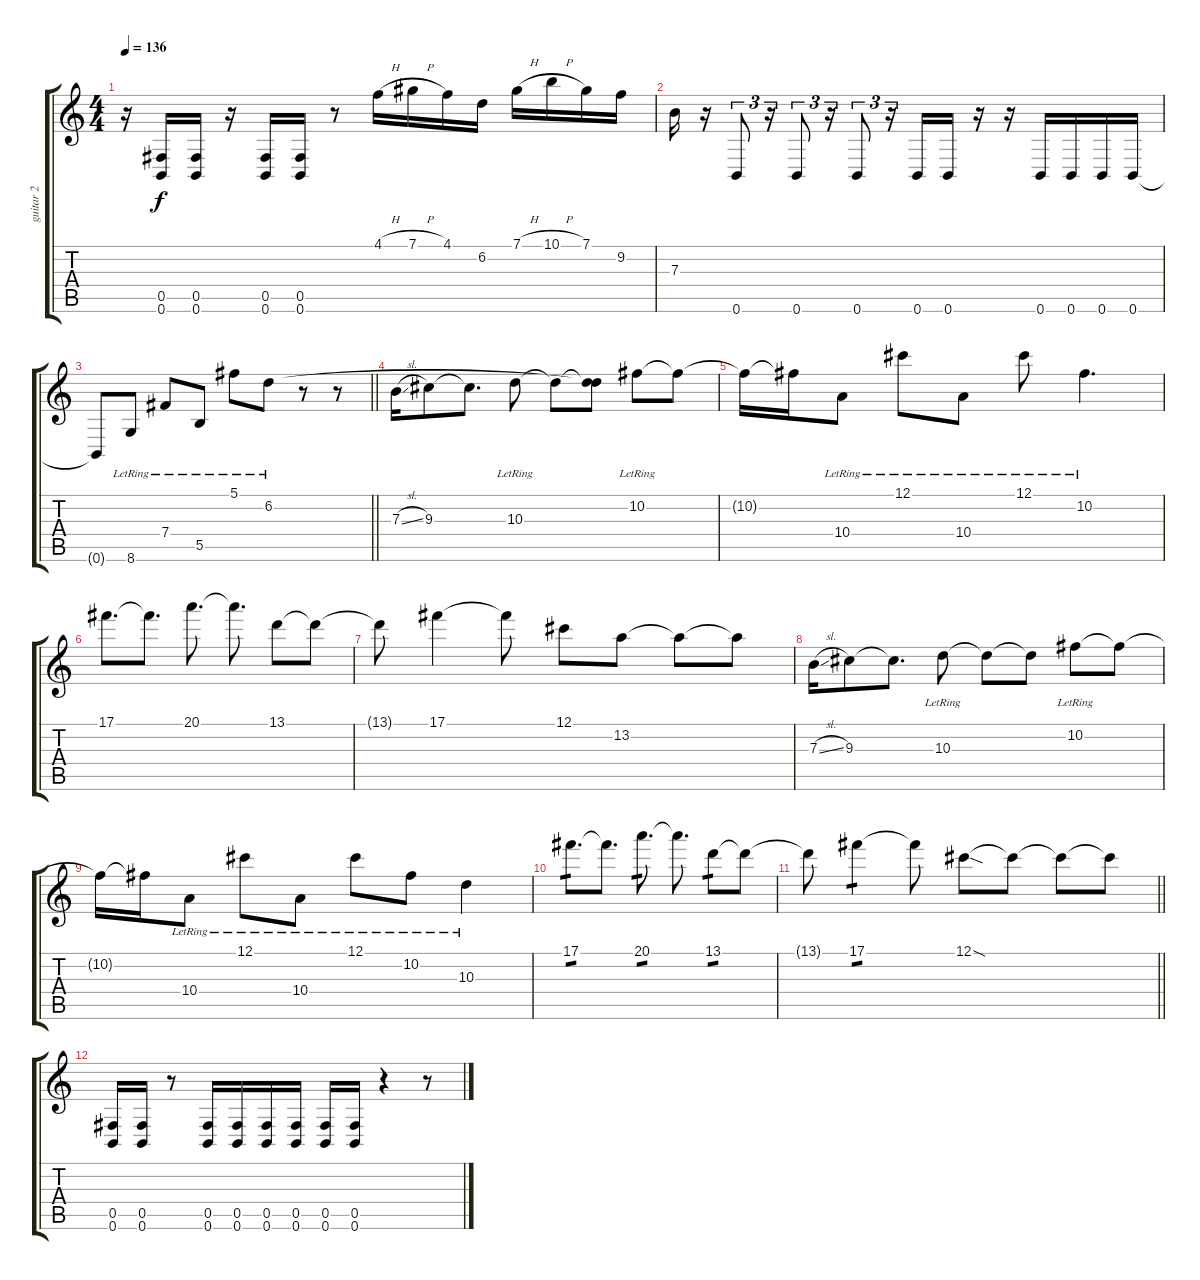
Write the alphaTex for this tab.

\track ("guitar 2" "guitar 2") {instrument distortionguitar}
\staff {score tabs}
\tuning (Db4 Ab3 E3 B2 Gb2 B1) {hide}
\ts (4 4)
\tempo 136
\clef g2
\ks c
r.16{dy f} (0.5 0.6).16 (0.5 0.6).16 r.16 (0.5 0.6).16 (0.5 0.6).16 r.8 4.1{h}.16 7.1{h}.16 4.1.16 6.2.16 7.1{h}.16 10.1{h}.16 7.1.16 9.2.16 |
7.3.16 r.16 0.6.8{tu (3 2)} r.16{tu (3 2)} 0.6.8{tu (3 2)} r.16{tu (3 2)} 0.6.8{tu (3 2)} r.16{tu (3 2)} 0.6.16 0.6.16 r.16 r.16 0.6.16 0.6.16 0.6.16 0.6.16 |
\barLineRight lightlight
0.6{t}.8 8.6{lr}.8 7.4{lr}.8 5.5{lr}.8 5.1{lr}.8 6.2{lr}.8 r.8 r.8 |
7.3{sl}.16 9.3.8 9.3{t}.8{d} 10.3{lr}.8 10.3{t}.8 (6.2{t} 10.3{t}).8 10.2{lr}.8 10.2{t}.8 |
10.2{t}.16 10.2{t}.16 10.4{lr}.8 12.1{lr}.8 10.4{lr}.8 12.1{lr}.8 10.2{lr}.4{d} |
17.1.8{d} 17.1{t}.8{d} 20.1.8{d} 20.1{t}.8{d} 13.1.8 13.1{t}.8 |
13.1{t}.8 17.1.4 17.1{t}.8 12.1.8 13.2.8 13.2{t}.8 13.2{t}.8 |
7.3{sl}.16 9.3.8 9.3{t}.8{d} 10.3{lr}.8 10.3{t}.8 10.3{t}.8 10.2{lr}.8 10.2{t}.8 |
10.2{t}.16 10.2{t}.16 10.4{lr}.8 12.1{lr}.8 10.4{lr}.8 12.1{lr}.8 10.2{lr}.8 10.3{lr}.4 |
17.1.8{d tp 1} 17.1{t}.8{d} 20.1.8{d tp 1} 20.1{t}.8{d} 13.1.8{tp 1} 13.1{t}.8 |
\barLineRight lightlight
13.1{t}.8 17.1.4{tp 1} 17.1{t}.8 12.1{sod}.8 12.1{t}.8 12.1{t}.8 12.1{t}.8 |
(0.5 0.6).16 (0.5 0.6).16 r.8 (0.5 0.6).16 (0.5 0.6).16 (0.5 0.6).16 (0.5 0.6).16 (0.5 0.6).16 (0.5 0.6).16 r.4 r.8
